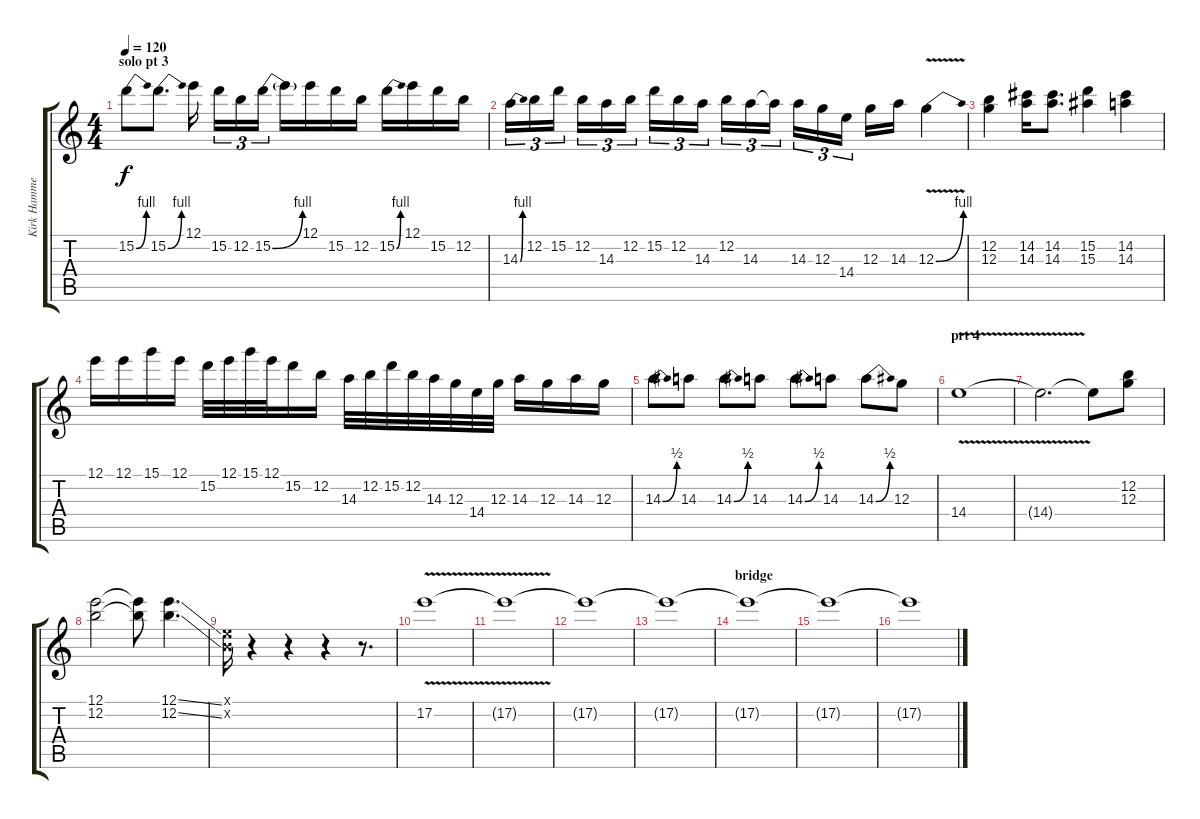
\track ("Kirk Hammett" "Kirk Hamme") {instrument distortionguitar}
\staff {score tabs}
\tuning (E4 B3 G3 D3 A2 E2) {hide}
\ts (4 4)
\section ("" "solo pt 3")
\tempo 120
\clef g2
\ks c
15.2{be (bend 0 0 60 4)}.8{dy f} 15.2{be (bend 0 0 60 4)}.8{d} 12.1.16{beam splitsecondary} 15.2.16{tu (3 2)} 12.2.16{tu (3 2)} 15.2{be (bend 0 0 60 4)}.16{tu (3 2)} 15.2{t}.16 12.1.16 15.2.16 12.2.16 15.2{be (bend 0 0 60 4)}.16 12.1.16 15.2.16 12.2.16 |
14.3{be (bend 0 0 60 4)}.16{tu (3 2)} 12.2.16{tu (3 2)} 15.2.16{tu (3 2) beam splitsecondary} 12.2.16{tu (3 2)} 14.3.16{tu (3 2)} 12.2.16{tu (3 2)} 15.2.16{tu (3 2)} 12.2.16{tu (3 2)} 14.3.16{tu (3 2) beam splitsecondary} 12.2.16{tu (3 2)} 14.3.16{tu (3 2)} 14.3{t}.16{tu (3 2)} 14.3.16{tu (3 2)} 12.3.16{tu (3 2)} 14.4.16{tu (3 2) beam splitsecondary} 12.3.16 14.3.16 12.3{be (bend 0 0 60 4) v}.4 |
(12.2 12.3).4 (14.2 14.3).16 (14.2 14.3).8{d} (15.2 15.3).4 (14.2 14.3).4 |
12.1.16 12.1.16 15.1.16 12.1.16 15.2.32 12.1.32 15.1.32 12.1.32 15.2.16 12.2.16 14.3.32 12.2.32 15.2.32 12.2.32 14.3.32 12.3.32 14.4.32 12.3.32 14.3.16 12.3.16 14.3.16 12.3.16 |
14.3{be (bend 0 0 60 2)}.8 14.3.8 14.3{be (bend 0 0 60 2)}.8 14.3.8 14.3{be (bend 0 0 60 2)}.8 14.3.8 14.3{be (bend 0 0 60 2)}.8 12.3.8 |
\section ("" "prt 4")
14.4{v}.1 |
14.4{t}.2{d} 14.4{t}.8 (12.2 12.3).8 |
(12.1 12.2).2 (12.1{t} 12.2{t}).8 (12.1{ss} 12.2{ss}).4{d} |
(0.1{x} 0.2{x}).16 r.4 r.4 r.4 r.8{d} |
17.2{v}.1 |
17.2{t}.1 |
17.2{t}.1 |
17.2{t}.1 |
\section ("" "bridge")
17.2{t}.1 |
17.2{t}.1 |
17.2{t}.1
